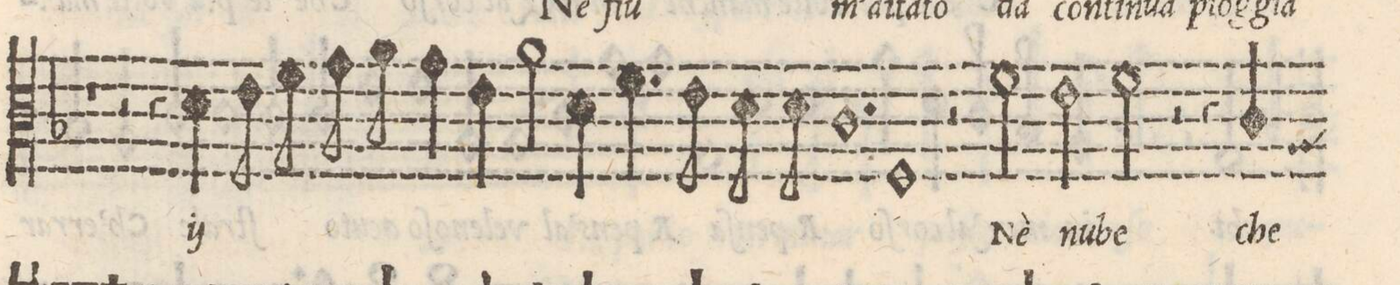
**kern	**text
*I"QVINTO	*
*clefC3	*
*k[b-]	*
*met(C)	*
*M2/1	*
1r	.
2r	.
4r	.
*	*ij
4d\	Nè
=11-	=11-
8e\	fiu-
8f\	.
8g\	.
8a\	.
4g\	.
4e\	-me_ai-
2a\	-ta-
4d\	-to
4.f\	da
=12-	=12-
8e\	con-
8d\	-ti-
8d\	-nua
1.c	piog-
=13-	=13-
1F	-a
*	*Xij
2r	.
2f\	Nè
=14-	=14-
2e\	nu-
2f\	-be
2r	.
4r	.
4c/	che
=15-	=15-
*-	*-
